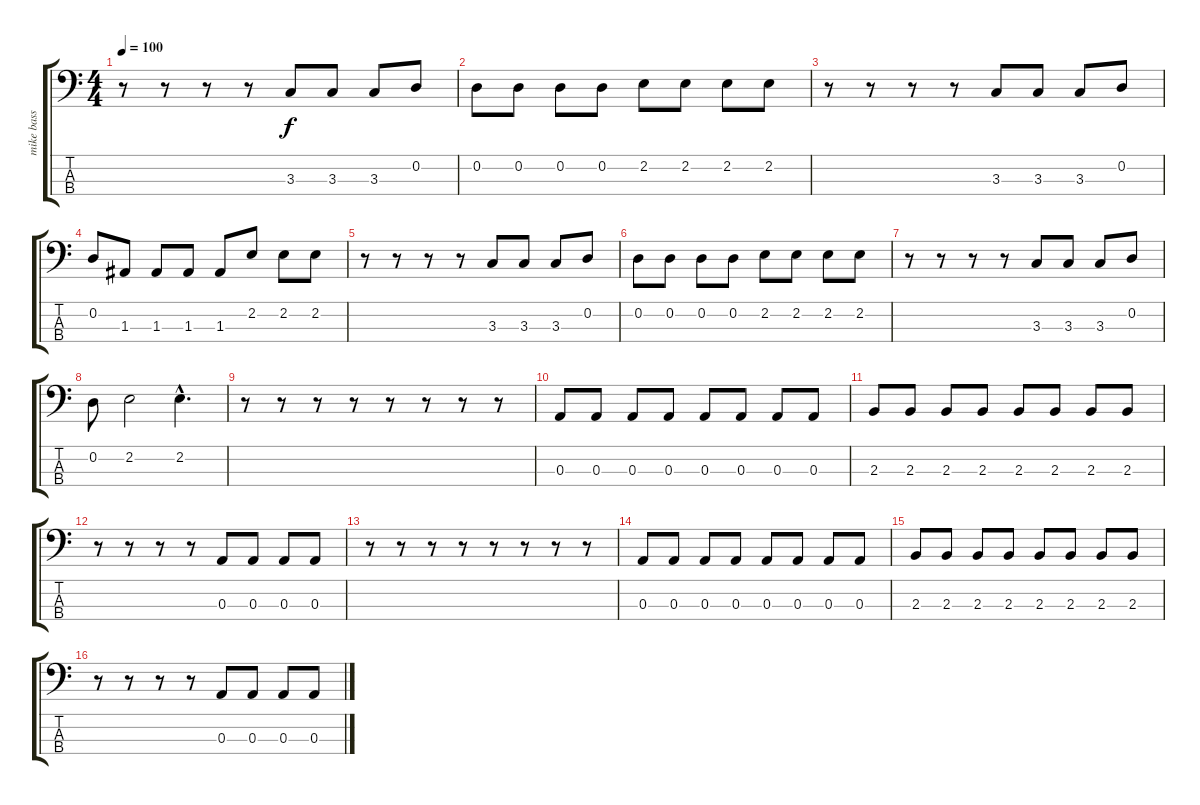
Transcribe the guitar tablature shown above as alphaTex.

\track ("mike bass" "mike bass") {instrument electricbassfinger}
\staff {score tabs}
\tuning (G2 D2 A1 E1) {hide}
\ts (4 4)
\tempo 100
\clef f4
\ks c
r.8{dy f} r.8 r.8 r.8 3.3.8 3.3.8 3.3.8 0.2.8 |
0.2.8 0.2.8 0.2.8 0.2.8 2.2.8 2.2.8 2.2.8 2.2.8 |
r.8 r.8 r.8 r.8 3.3.8 3.3.8 3.3.8 0.2.8 |
0.2.8 1.3.8 1.3.8 1.3.8 1.3.8 2.2.8 2.2.8 2.2.8 |
r.8 r.8 r.8 r.8 3.3.8 3.3.8 3.3.8 0.2.8 |
0.2.8 0.2.8 0.2.8 0.2.8 2.2.8 2.2.8 2.2.8 2.2.8 |
r.8 r.8 r.8 r.8 3.3.8 3.3.8 3.3.8 0.2.8 |
0.2.8 2.2.2 2.2{hac}.4{d} |
r.8 r.8 r.8 r.8 r.8 r.8 r.8 r.8 |
0.3.8 0.3.8 0.3.8 0.3.8 0.3.8 0.3.8 0.3.8 0.3.8 |
2.3.8 2.3.8 2.3.8 2.3.8 2.3.8 2.3.8 2.3.8 2.3.8 |
r.8 r.8 r.8 r.8 0.3.8 0.3.8 0.3.8 0.3.8 |
r.8 r.8 r.8 r.8 r.8 r.8 r.8 r.8 |
0.3.8 0.3.8 0.3.8 0.3.8 0.3.8 0.3.8 0.3.8 0.3.8 |
2.3.8 2.3.8 2.3.8 2.3.8 2.3.8 2.3.8 2.3.8 2.3.8 |
r.8 r.8 r.8 r.8 0.3.8 0.3.8 0.3.8 0.3.8
